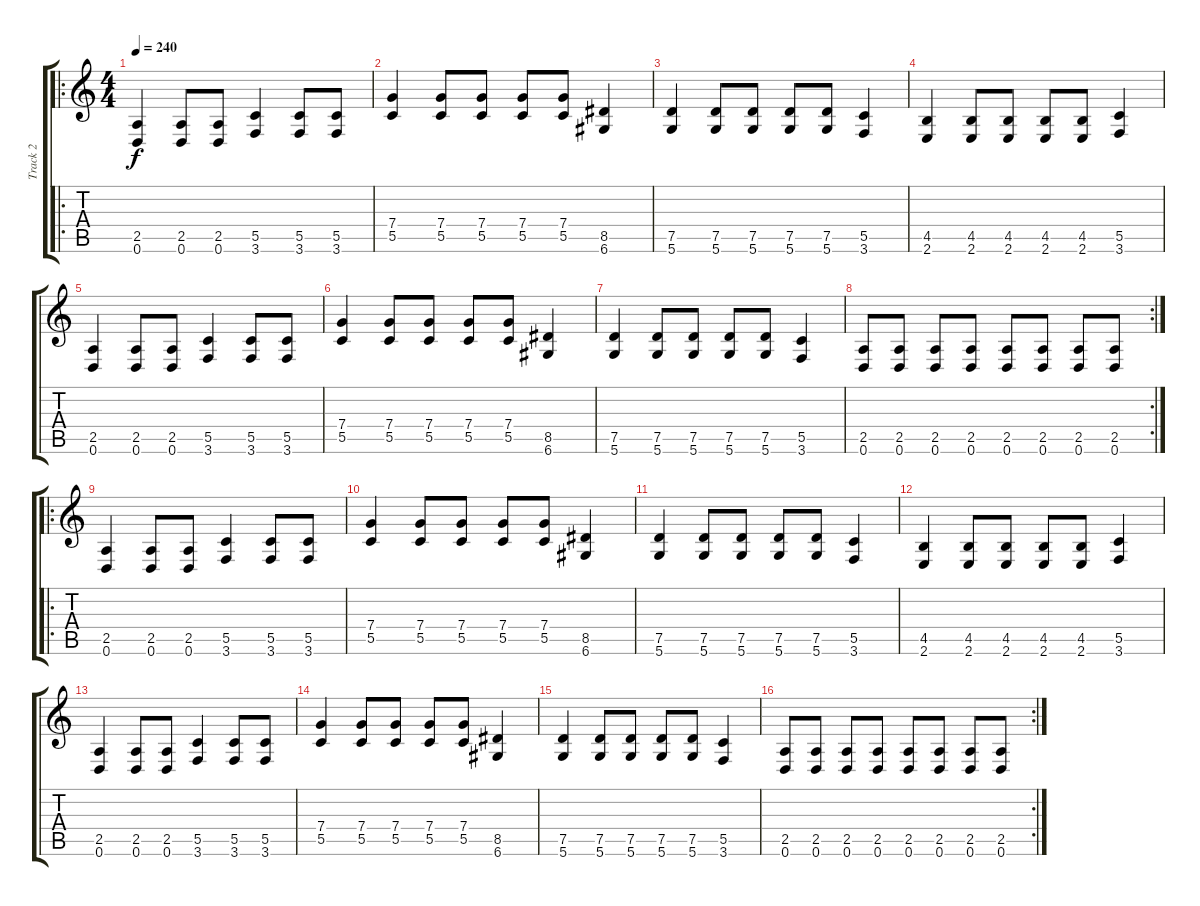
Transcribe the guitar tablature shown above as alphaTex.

\track ("Track 2" "Track 2") {instrument overdrivenguitar}
\staff {score tabs}
\tuning (D4 A3 F3 C3 G2 D2) {hide}
\ro
\ts (4 4)
\tempo 240
\clef g2
\ks c
(2.5 0.6).4{dy f} (2.5 0.6).8 (2.5 0.6).8 (5.5 3.6).4 (5.5 3.6).8 (5.5 3.6).8 |
(7.4 5.5).4 (7.4 5.5).8 (7.4 5.5).8 (7.4 5.5).8 (7.4 5.5).8 (8.5 6.6).4 |
(7.5 5.6).4 (7.5 5.6).8 (7.5 5.6).8 (7.5 5.6).8 (7.5 5.6).8 (5.5 3.6).4 |
(4.5 2.6).4 (4.5 2.6).8 (4.5 2.6).8 (4.5 2.6).8 (4.5 2.6).8 (5.5 3.6).4 |
(2.5 0.6).4 (2.5 0.6).8 (2.5 0.6).8 (5.5 3.6).4 (5.5 3.6).8 (5.5 3.6).8 |
(7.4 5.5).4 (7.4 5.5).8 (7.4 5.5).8 (7.4 5.5).8 (7.4 5.5).8 (8.5 6.6).4 |
(7.5 5.6).4 (7.5 5.6).8 (7.5 5.6).8 (7.5 5.6).8 (7.5 5.6).8 (5.5 3.6).4 |
\rc 2
(2.5 0.6).8 (2.5 0.6).8 (2.5 0.6).8 (2.5 0.6).8 (2.5 0.6).8 (2.5 0.6).8 (2.5 0.6).8 (2.5 0.6).8 |
\ro
(2.5 0.6).4 (2.5 0.6).8 (2.5 0.6).8 (5.5 3.6).4 (5.5 3.6).8 (5.5 3.6).8 |
(7.4 5.5).4 (7.4 5.5).8 (7.4 5.5).8 (7.4 5.5).8 (7.4 5.5).8 (8.5 6.6).4 |
(7.5 5.6).4 (7.5 5.6).8 (7.5 5.6).8 (7.5 5.6).8 (7.5 5.6).8 (5.5 3.6).4 |
(4.5 2.6).4 (4.5 2.6).8 (4.5 2.6).8 (4.5 2.6).8 (4.5 2.6).8 (5.5 3.6).4 |
(2.5 0.6).4 (2.5 0.6).8 (2.5 0.6).8 (5.5 3.6).4 (5.5 3.6).8 (5.5 3.6).8 |
(7.4 5.5).4 (7.4 5.5).8 (7.4 5.5).8 (7.4 5.5).8 (7.4 5.5).8 (8.5 6.6).4 |
(7.5 5.6).4 (7.5 5.6).8 (7.5 5.6).8 (7.5 5.6).8 (7.5 5.6).8 (5.5 3.6).4 |
\rc 2
(2.5 0.6).8 (2.5 0.6).8 (2.5 0.6).8 (2.5 0.6).8 (2.5 0.6).8 (2.5 0.6).8 (2.5 0.6).8 (2.5 0.6).8
